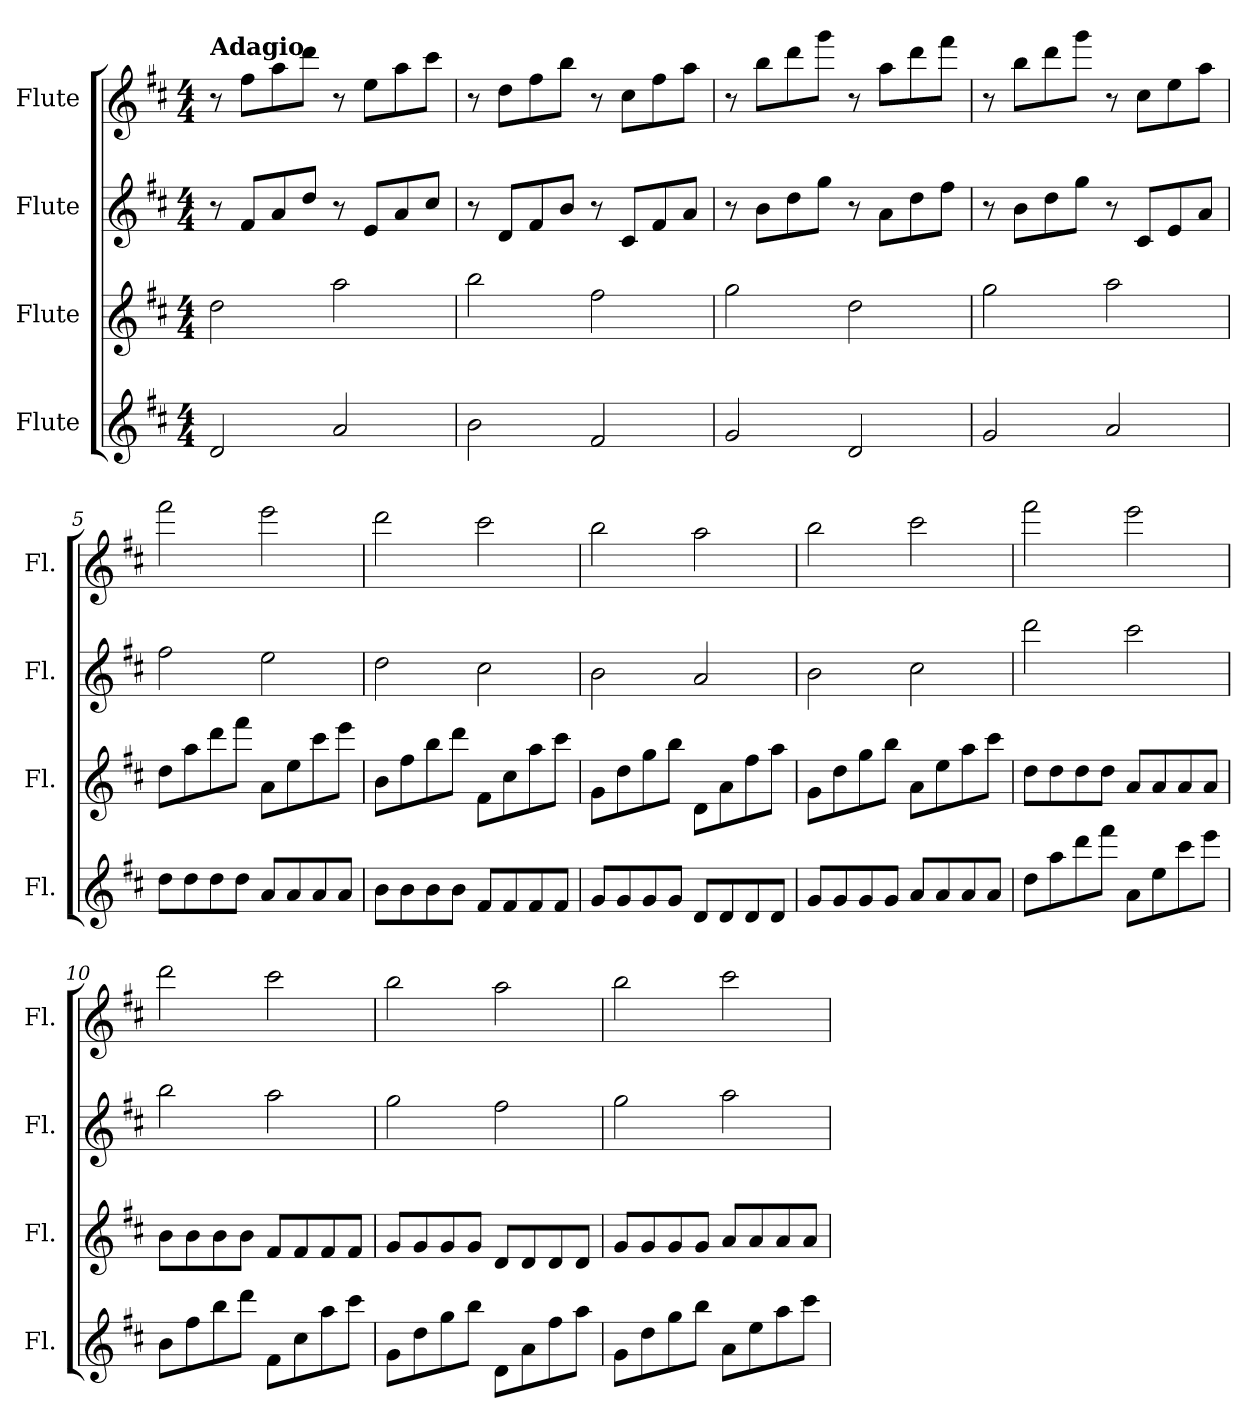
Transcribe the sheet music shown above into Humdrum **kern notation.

**kern	**kern	**kern	**kern
*part4	*part3	*part2	*part1
*staff4	*staff3	*staff2	*staff1
*I"Flute	*I"Flute	*I"Flute	*I"Flute
*I'Fl.	*I'Fl.	*I'Fl.	*I'Fl.
*clefG2	*clefG2	*clefG2	*clefG2
*k[f#c#]	*k[f#c#]	*k[f#c#]	*k[f#c#]
*M4/4	*M4/4	*M4/4	*M4/4
=1	=1	=1	=1
!	!	!	!LO:TX:a:B:t=Adagio
2d/	2dd\	8r	8r
.	.	8f#/L	8ff#\L
.	.	8a/	8aa\
.	.	8dd/J	8ddd\J
2a/	2aa\	8r	8r
.	.	8e/L	8ee\L
.	.	8a/	8aa\
.	.	8cc#/J	8ccc#\J
=2	=2	=2	=2
2b\	2bb\	8r	8r
.	.	8d/L	8dd\L
.	.	8f#/	8ff#\
.	.	8b/J	8bb\J
2f#/	2ff#\	8r	8r
.	.	8c#/L	8cc#\L
.	.	8f#/	8ff#\
.	.	8a/J	8aa\J
=3	=3	=3	=3
2g/	2gg\	8r	8r
.	.	8b\L	8bb\L
.	.	8dd\	8ddd\
.	.	8gg\J	8ggg\J
2d/	2dd\	8r	8r
.	.	8a\L	8aa\L
.	.	8dd\	8ddd\
.	.	8ff#\J	8fff#\J
=4	=4	=4	=4
2g/	2gg\	8r	8r
.	.	8b\L	8bb\L
.	.	8dd\	8ddd\
.	.	8gg\J	8ggg\J
2a/	2aa\	8r	8r
.	.	8c#/L	8cc#\L
.	.	8e/	8ee\
.	.	8a/J	8aa\J
=5	=5	=5	=5
8dd\L	8dd\L	2ff#\	2fff#\
8dd\	8aa\	.	.
8dd\	8ddd\	.	.
8dd\J	8fff#\J	.	.
8a/L	8a\L	2ee\	2eee\
8a/	8ee\	.	.
8a/	8ccc#\	.	.
8a/J	8eee\J	.	.
!!LO:LB:g=z
=6	=6	=6	=6
8b\L	8b\L	2dd\	2ddd\
8b\	8ff#\	.	.
8b\	8bb\	.	.
8b\J	8ddd\J	.	.
8f#/L	8f#\L	2cc#\	2ccc#\
8f#/	8cc#\	.	.
8f#/	8aa\	.	.
8f#/J	8ccc#\J	.	.
=7	=7	=7	=7
8g/L	8g\L	2b\	2bb\
8g/	8dd\	.	.
8g/	8gg\	.	.
8g/J	8bb\J	.	.
8d/L	8d\L	2a/	2aa\
8d/	8a\	.	.
8d/	8ff#\	.	.
8d/J	8aa\J	.	.
=8	=8	=8	=8
8g/L	8g\L	2b\	2bb\
8g/	8dd\	.	.
8g/	8gg\	.	.
8g/J	8bb\J	.	.
8a/L	8a\L	2cc#\	2ccc#\
8a/	8ee\	.	.
8a/	8aa\	.	.
8a/J	8ccc#\J	.	.
=9	=9	=9	=9
8dd\L	8dd\L	2ddd\	2fff#\
8aa\	8dd\	.	.
8ddd\	8dd\	.	.
8fff#\J	8dd\J	.	.
8a\L	8a/L	2ccc#\	2eee\
8ee\	8a/	.	.
8ccc#\	8a/	.	.
8eee\J	8a/J	.	.
=10	=10	=10	=10
8b\L	8b\L	2bb\	2ddd\
8ff#\	8b\	.	.
8bb\	8b\	.	.
8ddd\J	8b\J	.	.
8f#\L	8f#/L	2aa\	2ccc#\
8cc#\	8f#/	.	.
8aa\	8f#/	.	.
8ccc#\J	8f#/J	.	.
=11	=11	=11	=11
8g\L	8g/L	2gg\	2bb\
8dd\	8g/	.	.
8gg\	8g/	.	.
8bb\J	8g/J	.	.
8d\L	8d/L	2ff#\	2aa\
8a\	8d/	.	.
8ff#\	8d/	.	.
8aa\J	8d/J	.	.
!!LO:LB:g=z
=12	=12	=12	=12
8g\L	8g/L	2gg\	2bb\
8dd\	8g/	.	.
8gg\	8g/	.	.
8bb\J	8g/J	.	.
8a\L	8a/L	2aa\	2ccc#\
8ee\	8a/	.	.
8aa\	8a/	.	.
8ccc#\J	8a/J	.	.
=	=	=	=
*-	*-	*-	*-
